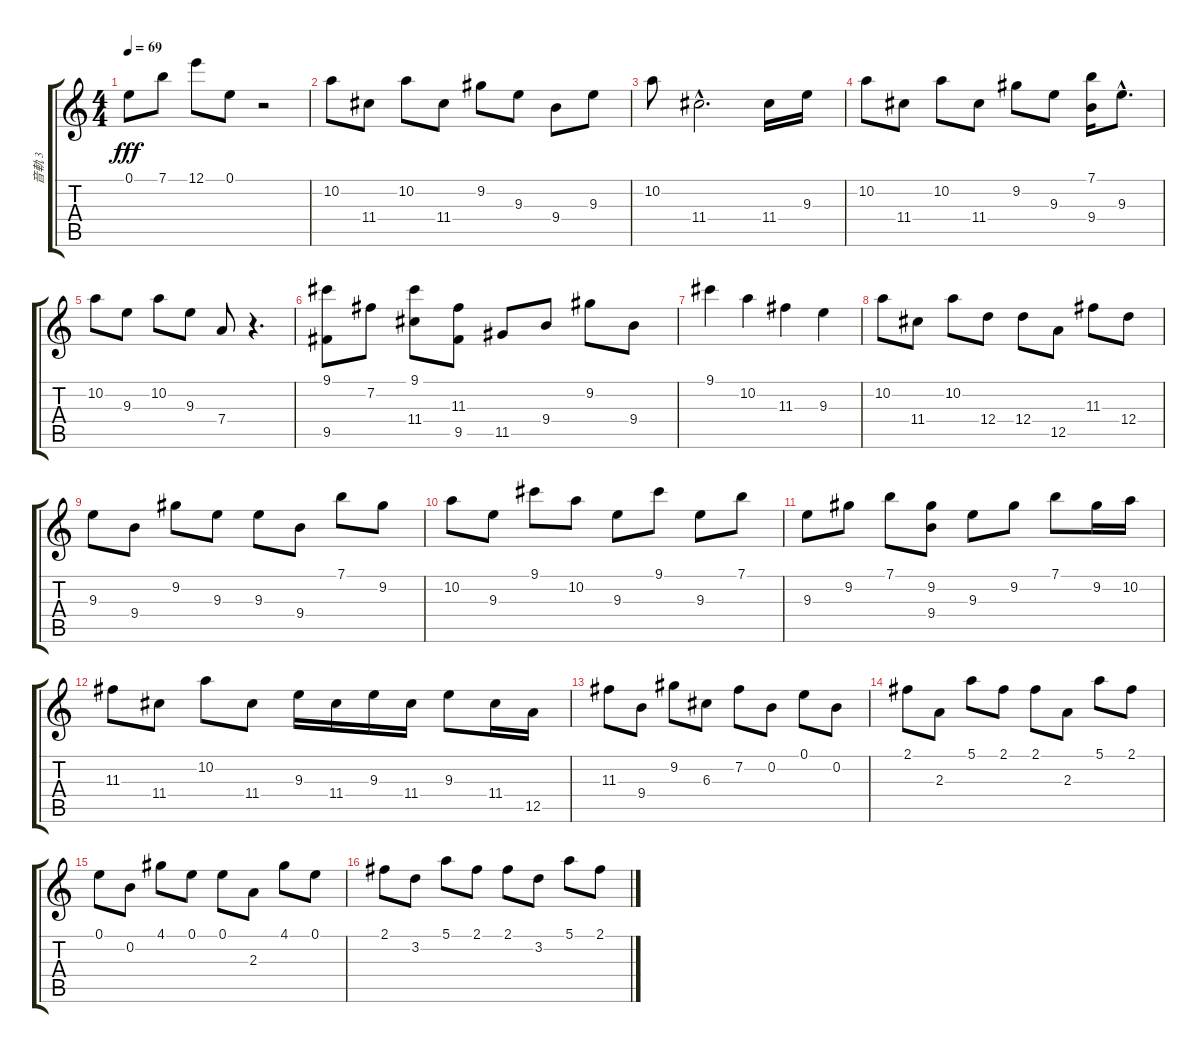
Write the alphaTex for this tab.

\track ("音軌 3" "音軌 3") {instrument electricguitarjazz}
\staff {score tabs}
\tuning (E4 B3 G3 D3 A2 E2) {hide}
\ts (4 4)
\tempo 69
\clef g2
\ks c
0.1.8{dy fff} 7.1.8 12.1.8 0.1.8 r.2 |
10.2.8 11.4.8 10.2.8 11.4.8 9.2.8 9.3.8 9.4.8 9.3.8 |
10.2.8 11.4{hac}.2{d} 11.4.16 9.3.16 |
10.2.8 11.4.8 10.2.8 11.4.8 9.2.8 9.3.8 (7.1 9.4).16 9.3{hac}.8{d} |
10.2.8 9.3.8 10.2.8 9.3.8 7.4.8 r.4{d} |
(9.1 9.5).8 7.2.8 (9.1 11.4).8 (11.3 9.5).8 11.5.8 9.4.8 9.2.8 9.4.8 |
9.1.4 10.2.4 11.3.4 9.3.4 |
10.2.8 11.4.8 10.2.8 12.4.8 12.4.8 12.5.8 11.3.8 12.4.8 |
9.3.8 9.4.8 9.2.8 9.3.8 9.3.8 9.4.8 7.1.8 9.2.8 |
10.2.8 9.3.8 9.1.8 10.2.8 9.3.8 9.1.8 9.3.8 7.1.8 |
9.3.8 9.2.8 7.1.8 (9.2 9.4).8 9.3.8 9.2.8 7.1.8 9.2.16 10.2.16 |
11.3.8 11.4.8 10.2.8 11.4.8 9.3.16 11.4.16 9.3.16 11.4.16 9.3.8 11.4.16 12.5.16 |
11.3.8 9.4.8 9.2.8 6.3.8 7.2.8 0.2.8 0.1.8 0.2.8 |
2.1.8 2.3.8 5.1.8 2.1.8 2.1.8 2.3.8 5.1.8 2.1.8 |
0.1.8 0.2.8 4.1.8 0.1.8 0.1.8 2.3.8 4.1.8 0.1.8 |
2.1.8 3.2.8 5.1.8 2.1.8 2.1.8 3.2.8 5.1.8 2.1.8
